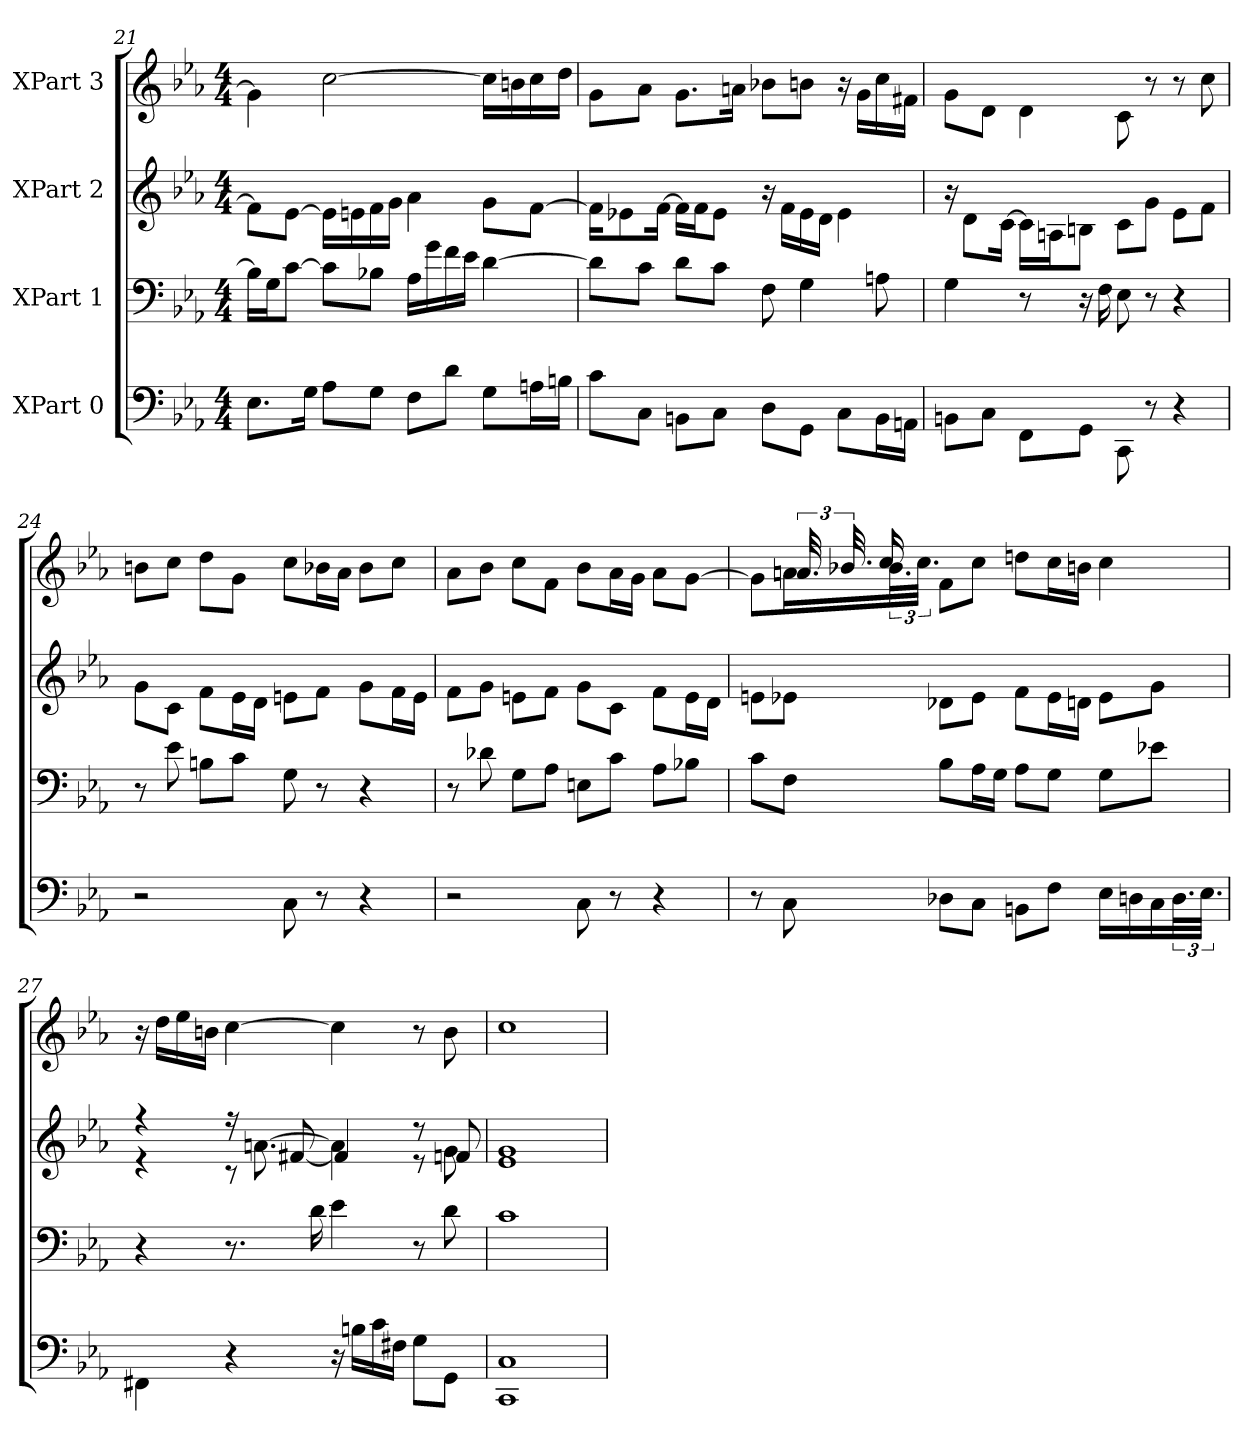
**kern	**kern	**kern	**kern
*part4	*part3	*part2	*part1
*staff4	*staff3	*staff2	*staff1
*I"XPart 0	*I"XPart 1	*I"XPart 2	*I"XPart 3
*clefF4	*clefF4	*clefG2	*clefG2
*k[b-e-a-]	*k[b-e-a-]	*k[b-e-a-]	*k[b-e-a-]
*M4/4	*M4/4	*M4/4	*M4/4
=21	=21	=21	=21
8.E-\L	16Bn\L]	8f\L]	4g\]
.	16G\	.	.
.	[8c\J	[8e-\J	.
16G\J	.	.	.
8A-\L	8c\L]	16e-\L]	[2cc\
.	.	16en\	.
8G\J	8B-X\J	16f\	.
.	.	16g\J	.
8F\L	16A-\L	4a-\	.
.	16g\	.	.
8d\J	16f\	.	.
.	16e-\J	.	.
8G\L	[4d\	8g\L	16cc\L]
.	.	.	16bn\
16An\	.	[8f\J	16cc\
16Bn\J	.	.	16dd\J
=22	=22	=22	=22
8c\L	8d\L]	16f\L]	8g\L
.	.	8e-X\	.
8C\J	8c\J	.	8a-\J
.	.	[16f\J	.
8BBn\L	8d\L	16f\L]	8.g\L
.	.	16f\	.
8C\J	8c\J	8e-\J	.
.	.	.	16an\J
8D\L	8F\	16r	8b-X\L
.	.	16f\L	.
8GG\J	4G\	16e-\	8bn\J
.	.	16d\J	.
8C\L	.	4e-\	16r
.	.	.	16g\L
16BB\	8An\	.	16cc\
16AAn\J	.	.	16f#X\J
=23	=23	=23	=23
8BBn\L	4G\	16r	8g\L
.	.	8d\L	.
8C\J	.	.	8d\J
.	.	[16c\J	.
8FF\L	8r	16c\L]	4d\
.	.	16An\	.
8GG\J	16r	8Bn\J	.
.	16F\	.	.
8CC\	8E-\	8c\L	8c\
8r	8r	8g\J	8r
4r	4r	8e-\L	8r
.	.	8f\J	8cc\
=24	=24	=24	=24
2r	8r	8g\L	8bn\L
.	8e-\	8c\J	8cc\J
.	8Bn\L	8f\L	8dd\L
.	8c\J	16e-\	8g\J
.	.	16d\J	.
8C\	8G\	8en\L	8cc\L
8r	8r	8f\J	16b-X\
.	.	.	16a-\J
4r	4r	8g\L	8b-\L
.	.	16f\	8cc\J
.	.	16e\J	.
=25	=25	=25	=25
2r	8r	8f\L	8a-\L
.	8d-X\	8g\J	8b-\J
.	8G\L	8en\L	8cc\L
.	8A-\J	8f\J	8f\J
8C\	8En\L	8g\L	8b-\L
8r	8c\J	8c\J	16a-\
.	.	.	16g\J
4r	8A-\L	8f\L	8a-\L
.	8B-X\J	16e\	[8g\J
.	.	16d\J	.
=26	=26	=26	=26
*	*	*	*^
8r	8c\L	8en\L	8g\L]	8ryy
8C\	8F\J	8e-X\J	16an\	48.an/
.	.	.	.	48.b-X/
.	.	.	48.b-\	16cc/
.	.	.	48.cc\J	.
8D-X\L	8B-\L	8d-X\L	8f\L	2.ryy
8C\J	16A-\	8e-\J	8cc\J	.
.	16G\J	.	.	.
8BBn\L	8A-\L	8f\L	8ddn\L	.
8F\J	8G\J	16e-\	16cc\	.
.	.	16dn\J	16bn\J	.
16E-\L	8G\L	8e-\L	4cc\	.
16Dn\	.	.	.	.
16C\	8e-X\J	8g\J	.	.
48.D\	.	.	.	.
48.E-\J	.	.	.	.
*	*	*	*v	*v
=27	=27	=27	=27
*	*	*^	*
4FF#X\	4r	4r	4r	16r
.	.	.	.	16dd\L
.	.	.	.	16ee-\
.	.	.	.	16bn\J
4r	8.r	16r	8r	[4cc\
.	.	[8.an\	.	.
.	.	.	[8f#X/	.
.	16d\	.	.	.
16r	4e-\	4a\]	4f#/]	4cc\]
16Bn\L	.	.	.	.
16c\	.	.	.	.
16F#\J	.	.	.	.
8G\L	8r	8r	8r	8r
8GG\J	8d\	8g\	8fn/	8b\
=28	=28	=28	=28	=28
1CC\ 1C\	1c\	1g\	1e-/	1cc\
*	*	*v	*v	*
=	=	=	=
*-	*-	*-	*-
